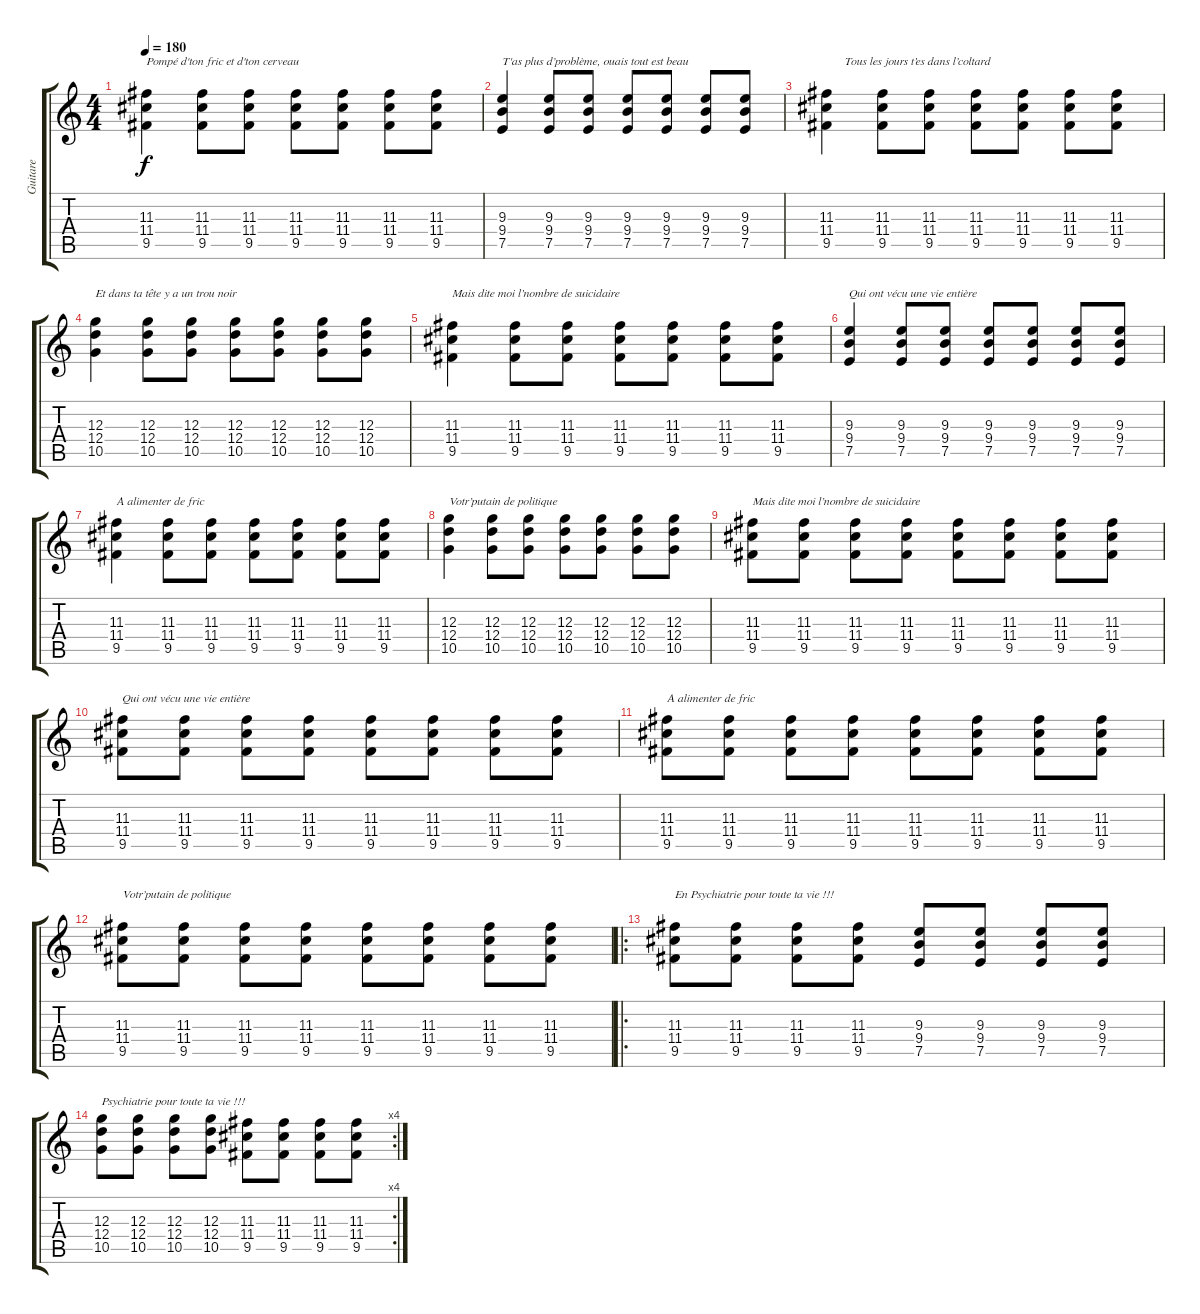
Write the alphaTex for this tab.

\track ("Guitare" "Guitare") {instrument distortionguitar}
\staff {score tabs}
\tuning (E4 B3 G3 D3 A2 E2) {hide}
\ts (4 4)
\tempo 180
\clef g2
\ks c
(11.3 11.4 9.5).4{txt "Pompé d'ton fric et d'ton cerveau" dy f volume 8} (11.3 11.4 9.5).8 (11.3 11.4 9.5).8 (11.3 11.4 9.5).8 (11.3 11.4 9.5).8 (11.3 11.4 9.5).8 (11.3 11.4 9.5).8 |
(9.3 9.4 7.5).4{txt "T'as plus d’problème, ouais tout est beau"} (9.3 9.4 7.5).8 (9.3 9.4 7.5).8 (9.3 9.4 7.5).8 (9.3 9.4 7.5).8 (9.3 9.4 7.5).8 (9.3 9.4 7.5).8 |
(11.3 11.4 9.5).4{txt "      Tous les jours t’es dans l’coltard"} (11.3 11.4 9.5).8 (11.3 11.4 9.5).8 (11.3 11.4 9.5).8 (11.3 11.4 9.5).8 (11.3 11.4 9.5).8 (11.3 11.4 9.5).8 |
(12.3 12.4 10.5).4{txt "Et dans ta tête y a un trou noir"} (12.3 12.4 10.5).8 (12.3 12.4 10.5).8 (12.3 12.4 10.5).8 (12.3 12.4 10.5).8 (12.3 12.4 10.5).8 (12.3 12.4 10.5).8 |
(11.3 11.4 9.5).4{txt "Mais dite moi l’nombre de suicidaire"} (11.3 11.4 9.5).8 (11.3 11.4 9.5).8 (11.3 11.4 9.5).8 (11.3 11.4 9.5).8 (11.3 11.4 9.5).8 (11.3 11.4 9.5).8 |
(9.3 9.4 7.5).4{txt "Qui ont vécu une vie entière"} (9.3 9.4 7.5).8 (9.3 9.4 7.5).8 (9.3 9.4 7.5).8 (9.3 9.4 7.5).8 (9.3 9.4 7.5).8 (9.3 9.4 7.5).8 |
(11.3 11.4 9.5).4{txt "A alimenter de fric"} (11.3 11.4 9.5).8 (11.3 11.4 9.5).8 (11.3 11.4 9.5).8 (11.3 11.4 9.5).8 (11.3 11.4 9.5).8 (11.3 11.4 9.5).8 |
(12.3 12.4 10.5).4{txt "Votr’putain de politique"} (12.3 12.4 10.5).8 (12.3 12.4 10.5).8 (12.3 12.4 10.5).8 (12.3 12.4 10.5).8 (12.3 12.4 10.5).8 (12.3 12.4 10.5).8 |
(11.3 11.4 9.5).8{txt "Mais dite moi l’nombre de suicidaire"} (11.3 11.4 9.5).8 (11.3 11.4 9.5).8 (11.3 11.4 9.5).8 (11.3 11.4 9.5).8 (11.3 11.4 9.5).8 (11.3 11.4 9.5).8 (11.3 11.4 9.5).8 |
(11.3 11.4 9.5).8{txt "Qui ont vécu une vie entière"} (11.3 11.4 9.5).8 (11.3 11.4 9.5).8 (11.3 11.4 9.5).8 (11.3 11.4 9.5).8 (11.3 11.4 9.5).8 (11.3 11.4 9.5).8 (11.3 11.4 9.5).8 |
(11.3 11.4 9.5).8{txt "A alimenter de fric"} (11.3 11.4 9.5).8 (11.3 11.4 9.5).8 (11.3 11.4 9.5).8 (11.3 11.4 9.5).8 (11.3 11.4 9.5).8 (11.3 11.4 9.5).8 (11.3 11.4 9.5).8 |
(11.3 11.4 9.5).8{txt "Votr’putain de politique"} (11.3 11.4 9.5).8 (11.3 11.4 9.5).8 (11.3 11.4 9.5).8 (11.3 11.4 9.5).8 (11.3 11.4 9.5).8 (11.3 11.4 9.5).8 (11.3 11.4 9.5).8 |
\ro
(11.3 11.4 9.5).8{txt "En Psychiatrie pour toute ta vie !!!" volume 13} (11.3 11.4 9.5).8 (11.3 11.4 9.5).8 (11.3 11.4 9.5).8 (9.3 9.4 7.5).8 (9.3 9.4 7.5).8 (9.3 9.4 7.5).8 (9.3 9.4 7.5).8 |
\rc 4
(12.3 12.4 10.5).8{txt "Psychiatrie pour toute ta vie !!!"} (12.3 12.4 10.5).8 (12.3 12.4 10.5).8 (12.3 12.4 10.5).8 (11.3 11.4 9.5).8 (11.3 11.4 9.5).8 (11.3 11.4 9.5).8 (11.3 11.4 9.5).8
